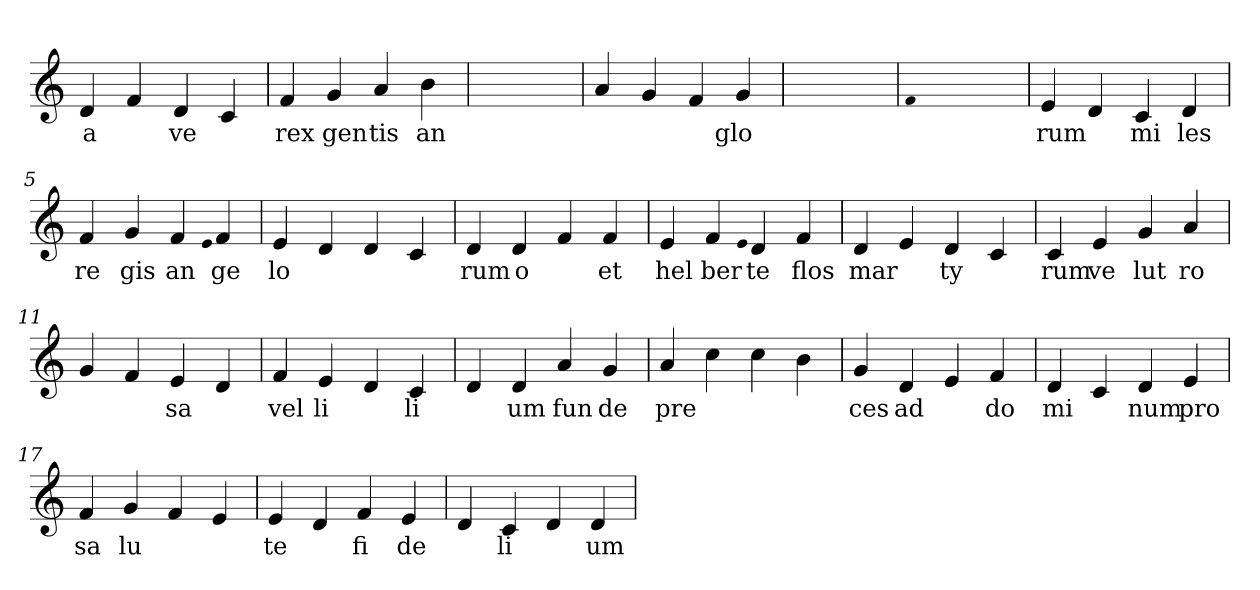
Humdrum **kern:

**kern	**text
*part1	*part1
*staff1	*staff1
*clefG2	*
=1	=1
4d	a
4f	.
4d	ve
4c	.
=2	=2
4f	rex
4g	gen
4a	tis
4b	an
=3	=3
1ryy	.
=3	=3
4a	.
4g	.
4f	.
4g	glo
=4	=4
1ryy	.
=4	=4
qqf	.
1ryy	.
=4	=4
4e	rum
4d	.
4c	mi
4d	les
=5	=5
4f	re
4g	gis
4f	an
qqe	.
4f	ge
=6	=6
4e	lo
4d	.
4d	.
4c	.
=7	=7
4d	rum
4d	o
4f	.
4f	et
=8	=8
4e	hel
4f	ber
qqe	.
4d	te
4f	flos
=9	=9
4d	mar
4e	.
4d	ty
4c	.
=10	=10
4c	rum
4e	ve
4g	lut
4a	ro
=11	=11
4g	.
4f	.
4e	sa
4d	.
=12	=12
4f	vel
4e	li
4d	.
4c	li
=13	=13
4d	.
4d	um
4a	fun
4g	de
=14	=14
4a	pre
4cc	.
4cc	.
4b	.
=15	=15
4g	ces
4d	ad
4e	.
4f	do
=16	=16
4d	mi
4c	.
4d	num
4e	pro
=17	=17
4f	sa
4g	lu
4f	.
4e	.
=18	=18
4e	te
4d	.
4f	fi
4e	de
=19	=19
4d	.
4c	li
4d	.
4d	um
=	=
*-	*-
